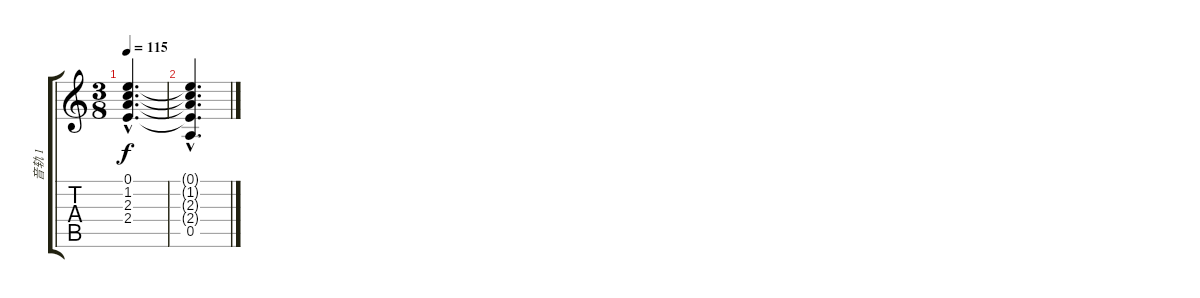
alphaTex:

\track ("音轨 1" "音轨 1") {instrument acousticguitarsteel}
\staff {score tabs}
\tuning (E4 B3 G3 D3 A2 E2) {hide}
\ts (3 8)
\tempo 115
\clef g2
\ks c
(0.1{hac t} 1.2{hac t} 2.3{hac t} 2.4{hac t}).4{d dy f} |
(0.1{hac t} 1.2{hac t} 2.3{hac t} 2.4{hac t} 0.5{hac}).4{d}
